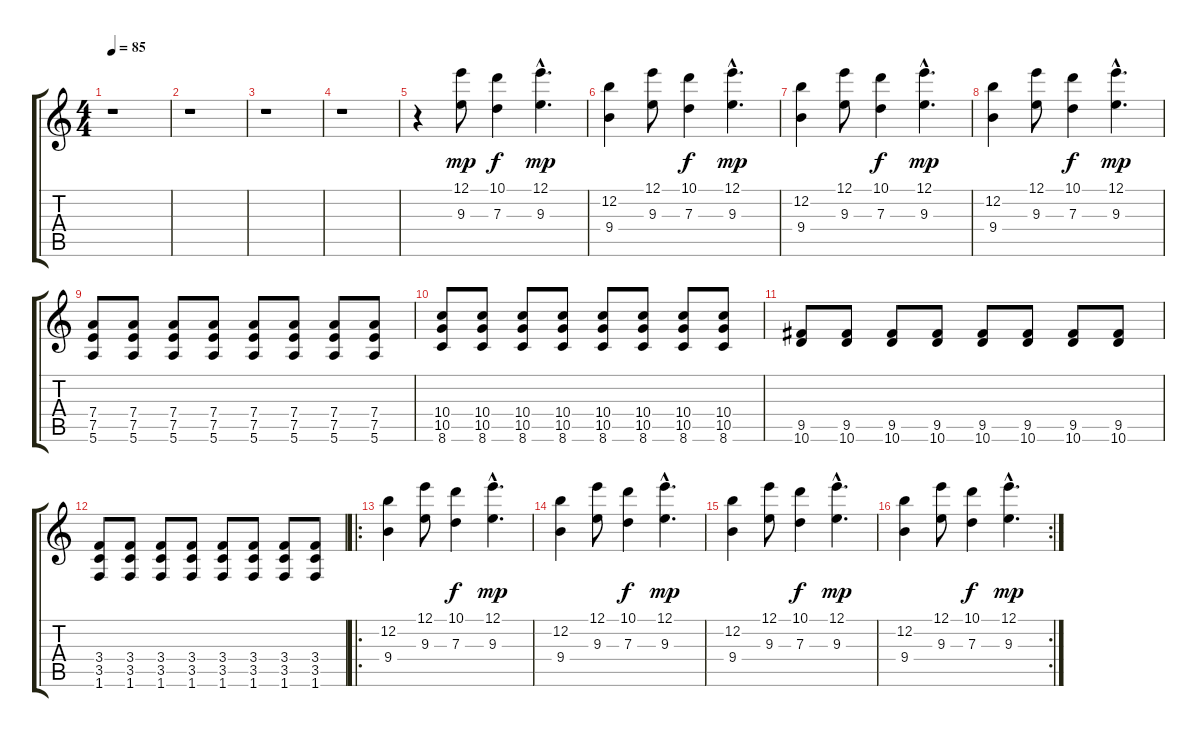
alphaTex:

\track "" {instrument acousticguitarsteel}
\staff {score tabs}
\tuning (E4 B3 G3 D3 A2 E2) {hide}
\ts (4 4)
\tempo 85
\clef g2
\ks c
r.1{dy mp} |
r.1 |
r.1 |
r.1 |
r.4 (12.1 9.3).8 (10.1 7.3).4{dy f} (12.1{hac} 9.3{hac}).4{d dy mp} |
(12.2 9.4).4 (12.1 9.3).8 (10.1 7.3).4{dy f} (12.1{hac} 9.3{hac}).4{d dy mp} |
(12.2 9.4).4 (12.1 9.3).8 (10.1 7.3).4{dy f} (12.1{hac} 9.3{hac}).4{d dy mp} |
(12.2 9.4).4 (12.1 9.3).8 (10.1 7.3).4{dy f} (12.1{hac} 9.3{hac}).4{d dy mp} |
(7.4 7.5 5.6).8 (7.4 7.5 5.6).8 (7.4 7.5 5.6).8 (7.4 7.5 5.6).8 (7.4 7.5 5.6).8 (7.4 7.5 5.6).8 (7.4 7.5 5.6).8 (7.4 7.5 5.6).8 |
(10.4 10.5 8.6).8 (10.4 10.5 8.6).8 (10.4 10.5 8.6).8 (10.4 10.5 8.6).8 (10.4 10.5 8.6).8 (10.4 10.5 8.6).8 (10.4 10.5 8.6).8 (10.4 10.5 8.6).8 |
(9.5 10.6).8 (9.5 10.6).8 (9.5 10.6).8 (9.5 10.6).8 (9.5 10.6).8 (9.5 10.6).8 (9.5 10.6).8 (9.5 10.6).8 |
(3.4 3.5 1.6).8 (3.4 3.5 1.6).8 (3.4 3.5 1.6).8 (3.4 3.5 1.6).8 (3.4 3.5 1.6).8 (3.4 3.5 1.6).8 (3.4 3.5 1.6).8 (3.4 3.5 1.6).8 |
\ro
(12.2 9.4).4 (12.1 9.3).8 (10.1 7.3).4{dy f} (12.1{hac} 9.3{hac}).4{d dy mp} |
(12.2 9.4).4 (12.1 9.3).8 (10.1 7.3).4{dy f} (12.1{hac} 9.3{hac}).4{d dy mp} |
(12.2 9.4).4 (12.1 9.3).8 (10.1 7.3).4{dy f} (12.1{hac} 9.3{hac}).4{d dy mp} |
\rc 2
(12.2 9.4).4 (12.1 9.3).8 (10.1 7.3).4{dy f} (12.1{hac} 9.3{hac}).4{d dy mp}
